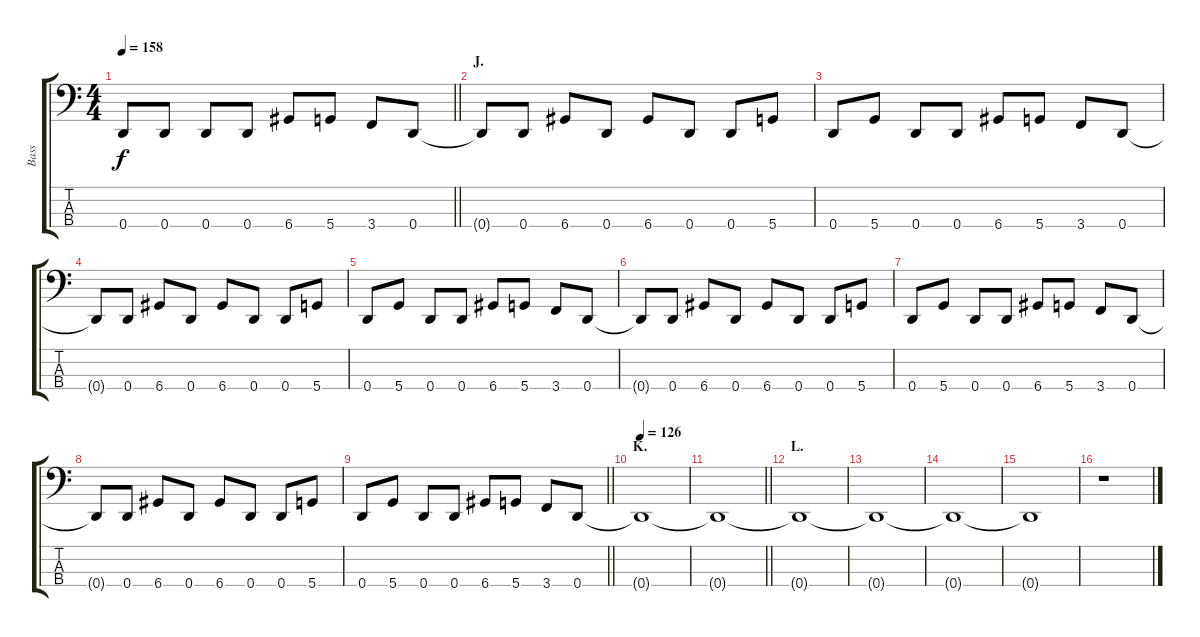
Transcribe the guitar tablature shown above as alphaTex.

\track ("Bass" "Bass") {instrument electricbasspick}
\staff {score tabs}
\tuning (G2 D2 A1 D1) {hide}
\ts (4 4)
\tempo 158
\clef f4
\barLineRight lightlight
\ks c
0.4.8{dy f} 0.4.8 0.4.8 0.4.8 6.4.8 5.4.8 3.4.8 0.4.8 |
\section ("" "J.")
0.4{t}.8 0.4.8 6.4.8 0.4.8 6.4.8 0.4.8 0.4.8 5.4.8 |
0.4.8 5.4.8 0.4.8 0.4.8 6.4.8 5.4.8 3.4.8 0.4.8 |
0.4{t}.8 0.4.8 6.4.8 0.4.8 6.4.8 0.4.8 0.4.8 5.4.8 |
0.4.8 5.4.8 0.4.8 0.4.8 6.4.8 5.4.8 3.4.8 0.4.8 |
0.4{t}.8 0.4.8 6.4.8 0.4.8 6.4.8 0.4.8 0.4.8 5.4.8 |
0.4.8 5.4.8 0.4.8 0.4.8 6.4.8 5.4.8 3.4.8 0.4.8 |
0.4{t}.8 0.4.8 6.4.8 0.4.8 6.4.8 0.4.8 0.4.8 5.4.8 |
\barLineRight lightlight
0.4.8 5.4.8 0.4.8 0.4.8 6.4.8 5.4.8 3.4.8 0.4.8 |
\section ("" "K.")
\tempo 126
0.4{t}.1 |
\barLineRight lightlight
0.4{t}.1 |
\section ("" "L.")
0.4{t}.1{volume 0} |
0.4{t}.1 |
0.4{t}.1 |
0.4{t}.1 |
r.1
